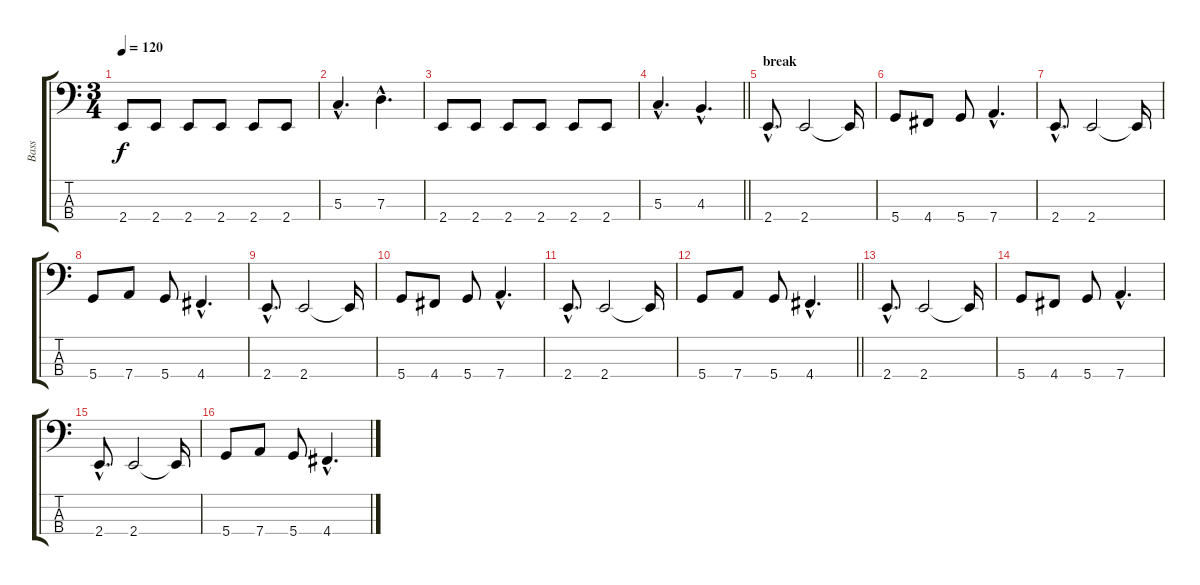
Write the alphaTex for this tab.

\track ("Bass" "Bass") {instrument electricbassfinger}
\staff {score tabs}
\tuning (F2 C2 G1 D1) {hide}
\ts (3 4)
\tempo 120
\clef f4
\ks c
2.4.8{dy f} 2.4.8 2.4.8 2.4.8 2.4.8 2.4.8 |
5.3{hac}.4{d} 7.3{hac}.4{d} |
2.4.8 2.4.8 2.4.8 2.4.8 2.4.8 2.4.8 |
\barLineRight lightlight
5.3{hac}.4{d} 4.3{hac}.4{d} |
\section ("" "break")
2.4{hac}.8{d} 2.4.2 2.4{t}.16 |
5.4.8 4.4.8 5.4.8 7.4{hac}.4{d} |
2.4{hac}.8{d} 2.4.2 2.4{t}.16 |
5.4.8 7.4.8 5.4.8 4.4{hac}.4{d} |
2.4{hac}.8{d} 2.4.2 2.4{t}.16 |
5.4.8 4.4.8 5.4.8 7.4{hac}.4{d} |
2.4{hac}.8{d} 2.4.2 2.4{t}.16 |
\barLineRight lightlight
5.4.8 7.4.8 5.4.8 4.4{hac}.4{d} |
2.4{hac}.8{d} 2.4.2 2.4{t}.16 |
5.4.8 4.4.8 5.4.8 7.4{hac}.4{d} |
2.4{hac}.8{d} 2.4.2 2.4{t}.16 |
5.4.8 7.4.8 5.4.8 4.4{hac}.4{d}
